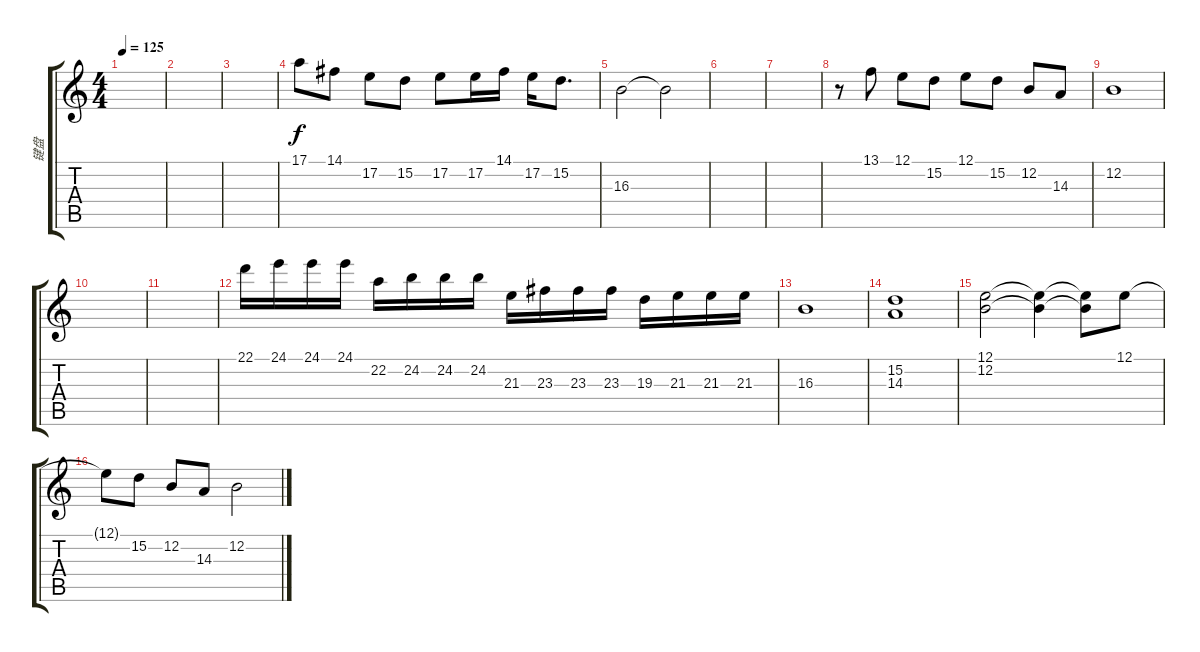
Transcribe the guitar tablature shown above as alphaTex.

\track ("键盘" "键盘") {instrument stringensemble1}
\staff {score tabs}
\tuning (E4 B3 G3 D3 A2 E2) {hide}
\ts (4 4)
\tempo 125
\clef g2
\ks c
|
|
|
17.1.8 14.1.8 17.2.8 15.2.8 17.2.8 17.2.16 14.1.16 17.2.16 15.2.8{d} |
16.3.2 16.3{t}.2 |
|
|
r.8 13.1.8 12.1.8 15.2.8 12.1.8 15.2.8 12.2.8 14.3.8 |
12.2.1 |
|
|
22.1.16 24.1.16 24.1.16 24.1.16 22.2.16 24.2.16 24.2.16 24.2.16 21.3.16 23.3.16 23.3.16 23.3.16 19.3.16 21.3.16 21.3.16 21.3.16 |
16.3.1{volume 12 balance 8} |
(15.2 14.3).1 |
(12.1 12.2).2 (12.1{t} 12.2{t}).4 (12.1{t} 12.2{t}).8 12.1.8 |
12.1{t}.8 15.2.8 12.2.8 14.3.8 12.2.2
